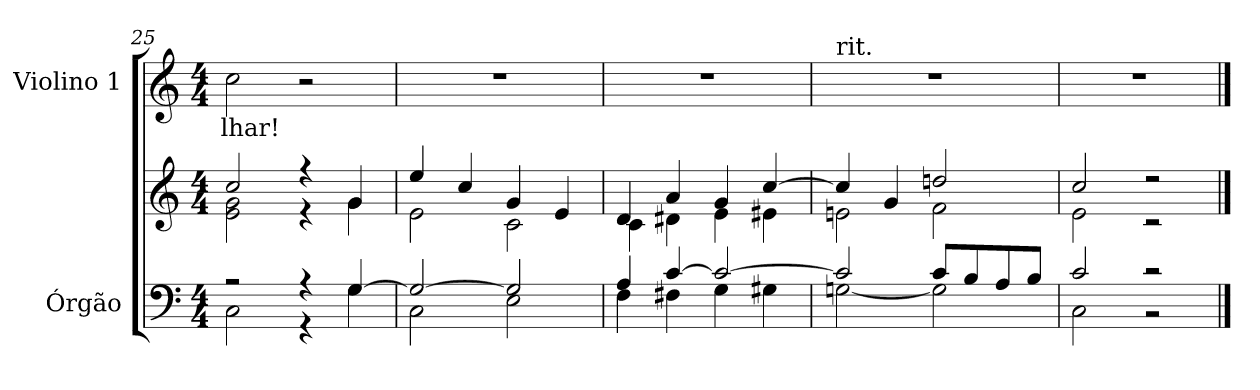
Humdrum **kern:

**kern	**kern	**kern	**text
*part2	*part2	*part1	*part1
*staff3	*staff2	*staff1	*staff1
*I"Órgão	*	*I"Violino 1	*
*I'Órg.	*	*I'Vno. 1	*
*clefF4	*clefG2	*clefG2	*
*k[]	*k[]	*k[]	*
*C:	*C:	*C:	*
*M4/4	*M4/4	*M4/4	*
=25	=25	=25	=25
*^	*^	*	*
!	!	!	!	!	!LO:LY:b:color=#000000
2r	2Ci\	2cci/	2ei\ 2gi	2cci\	lhar!
4r	4r	4r	4r	2r	.
[>4Gi/	4Gi\	4gi/	4gi\	.	.
!!LO:LB:g=z
=26	=26	=26	=26	=26	=26
2Gi/_>	2Ci\	4eei/	2ei\	1r	.
.	.	4cci/	.	.	.
2Gi/]	2Ei\	4gi/	2ci\	.	.
.	.	4ei/	.	.	.
=27	=27	=27	=27	=27	=27
4Ai/	4Fi\	4di/	4ci\	1r	.
[>4ci/	4F#Xi\	4ai/	4d#Xi\	.	.
2ci/_>	4Gi\	4gi/	4ei\	.	.
.	4G#Xi\	[>4cci/	4e#Xi\	.	.
=28	=28	=28	=28	=28	=28
!	!	!	!	!LO:TX:t=rit.	!
2ci/]	[<2Gni\	4cci/]	2eni\	1r	.
.	.	4gi/	.	.	.
8ci/L	2Gi\]	2ddni/	2fi\	.	.
8Bi/	.	.	.	.	.
8Ai/	.	.	.	.	.
8Bi/J	.	.	.	.	.
=29	=29	=29	=29	=29	=29
2ci/	2Ci\	2cci/	2ei\	1r	.
2r	2r	2r	2r	.	.
*v	*v	*	*	*	*
*	*v	*v	*	*
==	==	==	==
*-	*-	*-	*-
